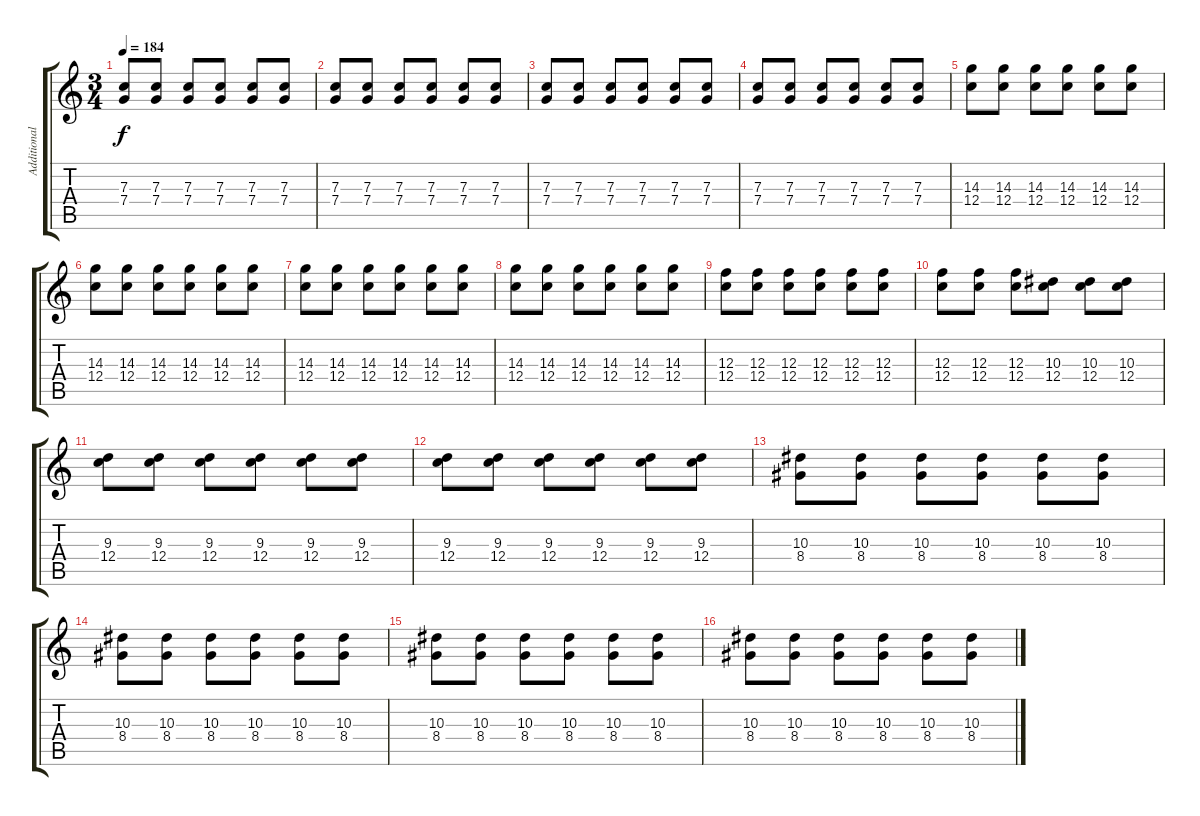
\track ("Additional Guitar" "Additional") {instrument electricguitarjazz}
\staff {score tabs}
\tuning (D4 A3 F3 C3 G2 C2) {hide}
\ts (3 4)
\tempo 184
\clef g2
\ks c
(7.3 7.4).8{dy f} (7.3 7.4).8 (7.3 7.4).8 (7.3 7.4).8 (7.3 7.4).8 (7.3 7.4).8 |
(7.3 7.4).8 (7.3 7.4).8 (7.3 7.4).8 (7.3 7.4).8 (7.3 7.4).8 (7.3 7.4).8 |
(7.3 7.4).8 (7.3 7.4).8 (7.3 7.4).8 (7.3 7.4).8 (7.3 7.4).8 (7.3 7.4).8 |
(7.3 7.4).8 (7.3 7.4).8 (7.3 7.4).8 (7.3 7.4).8 (7.3 7.4).8 (7.3 7.4).8 |
(14.3 12.4).8 (14.3 12.4).8 (14.3 12.4).8 (14.3 12.4).8 (14.3 12.4).8 (14.3 12.4).8 |
(14.3 12.4).8 (14.3 12.4).8 (14.3 12.4).8 (14.3 12.4).8 (14.3 12.4).8 (14.3 12.4).8 |
(14.3 12.4).8 (14.3 12.4).8 (14.3 12.4).8 (14.3 12.4).8 (14.3 12.4).8 (14.3 12.4).8 |
(14.3 12.4).8 (14.3 12.4).8 (14.3 12.4).8 (14.3 12.4).8 (14.3 12.4).8 (14.3 12.4).8 |
(12.3 12.4).8 (12.3 12.4).8 (12.3 12.4).8 (12.3 12.4).8 (12.3 12.4).8 (12.3 12.4).8 |
(12.3 12.4).8 (12.3 12.4).8 (12.3 12.4).8 (10.3 12.4).8 (10.3 12.4).8 (10.3 12.4).8 |
(9.3 12.4).8 (9.3 12.4).8 (9.3 12.4).8 (9.3 12.4).8 (9.3 12.4).8 (9.3 12.4).8 |
(9.3 12.4).8 (9.3 12.4).8 (9.3 12.4).8 (9.3 12.4).8 (9.3 12.4).8 (9.3 12.4).8 |
(10.3 8.4).8 (10.3 8.4).8 (10.3 8.4).8 (10.3 8.4).8 (10.3 8.4).8 (10.3 8.4).8 |
(10.3 8.4).8 (10.3 8.4).8 (10.3 8.4).8 (10.3 8.4).8 (10.3 8.4).8 (10.3 8.4).8 |
(10.3 8.4).8 (10.3 8.4).8 (10.3 8.4).8 (10.3 8.4).8 (10.3 8.4).8 (10.3 8.4).8 |
(10.3 8.4).8 (10.3 8.4).8 (10.3 8.4).8 (10.3 8.4).8 (10.3 8.4).8 (10.3 8.4).8
